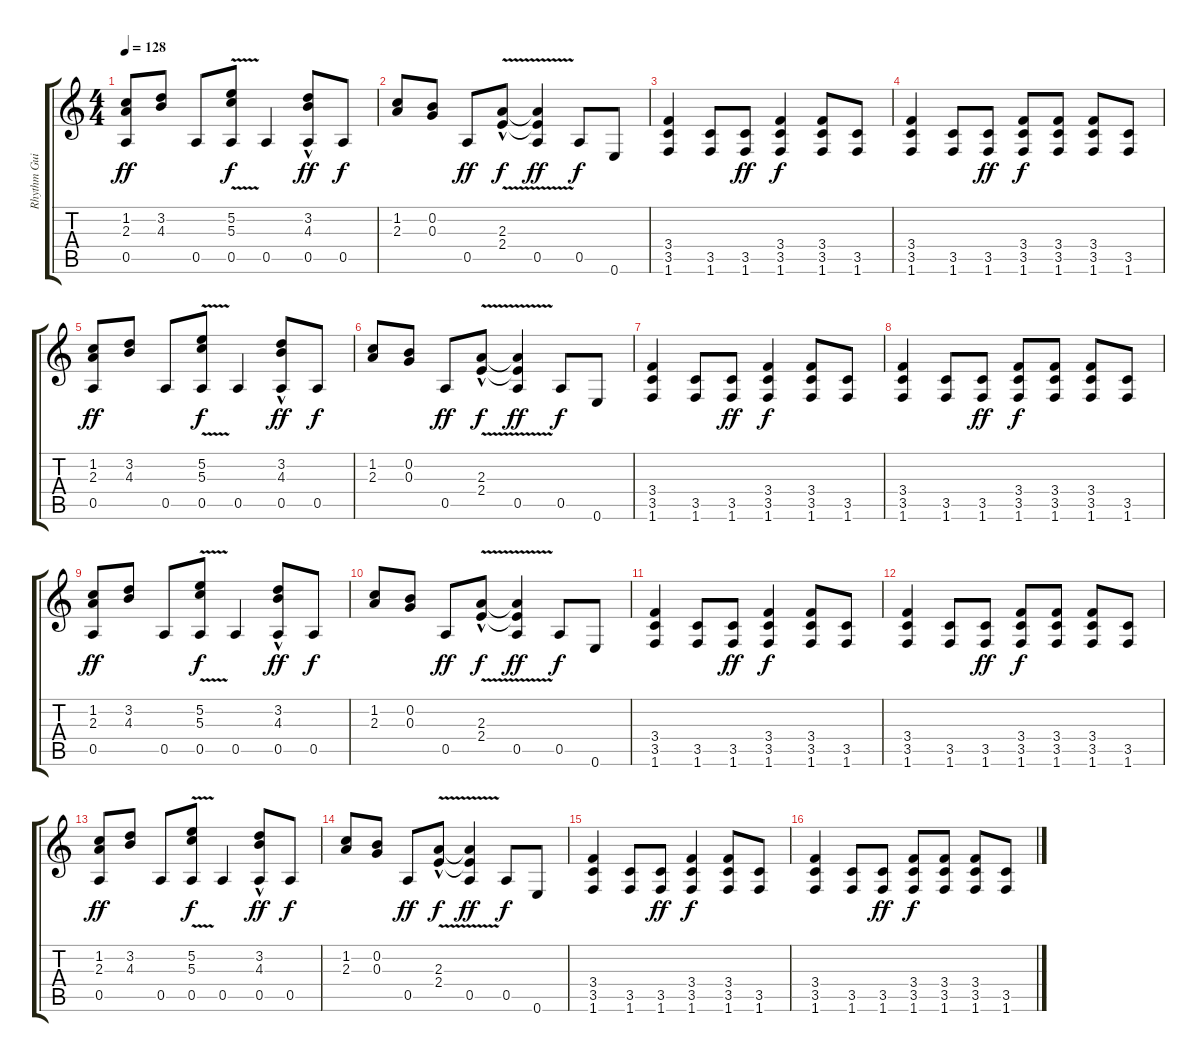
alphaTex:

\track ("Rhythm Guitar" "Rhythm Gui") {instrument electricguitarclean}
\staff {score tabs}
\tuning (E4 B3 G3 D3 A2 E2) {hide}
\ts (4 4)
\tempo 128
\clef g2
\ks c
(1.2 2.3 0.5).8{dy ff volume 11} (3.2 4.3).8 0.5.8 (5.2{v} 5.3{v} 0.5{v}).8{dy f} 0.5.4 (3.2{hac} 4.3{hac} 0.5).8{dy ff} 0.5.8{dy f} |
(1.2 2.3).8 (0.2 0.3).8 0.5.8{dy ff} (2.3{v hac} 2.4{v hac}).8{dy f} (2.3{t} 2.4{t} 0.5).4{dy ff} 0.5.8{dy f} 0.6.8 |
(3.4 3.5 1.6).4 (3.5 1.6).8 (3.5 1.6).8{dy ff} (3.4 3.5 1.6).4{dy f} (3.4 3.5 1.6).8 (3.5 1.6).8 |
(3.4 3.5 1.6).4 (3.5 1.6).8 (3.5 1.6).8{dy ff} (3.4 3.5 1.6).8{dy f} (3.4 3.5 1.6).8 (3.4 3.5 1.6).8 (3.5 1.6).8 |
(1.2 2.3 0.5).8{dy ff volume 11} (3.2 4.3).8 0.5.8 (5.2{v} 5.3{v} 0.5{v}).8{dy f} 0.5.4 (3.2{hac} 4.3{hac} 0.5).8{dy ff} 0.5.8{dy f} |
(1.2 2.3).8 (0.2 0.3).8 0.5.8{dy ff} (2.3{v hac} 2.4{v hac}).8{dy f} (2.3{t} 2.4{t} 0.5).4{dy ff} 0.5.8{dy f} 0.6.8 |
(3.4 3.5 1.6).4 (3.5 1.6).8 (3.5 1.6).8{dy ff} (3.4 3.5 1.6).4{dy f} (3.4 3.5 1.6).8 (3.5 1.6).8 |
(3.4 3.5 1.6).4 (3.5 1.6).8 (3.5 1.6).8{dy ff} (3.4 3.5 1.6).8{dy f} (3.4 3.5 1.6).8 (3.4 3.5 1.6).8 (3.5 1.6).8 |
(1.2 2.3 0.5).8{dy ff volume 11} (3.2 4.3).8 0.5.8 (5.2{v} 5.3{v} 0.5{v}).8{dy f} 0.5.4 (3.2{hac} 4.3{hac} 0.5).8{dy ff} 0.5.8{dy f} |
(1.2 2.3).8 (0.2 0.3).8 0.5.8{dy ff} (2.3{v hac} 2.4{v hac}).8{dy f} (2.3{t} 2.4{t} 0.5).4{dy ff} 0.5.8{dy f} 0.6.8 |
(3.4 3.5 1.6).4 (3.5 1.6).8 (3.5 1.6).8{dy ff} (3.4 3.5 1.6).4{dy f} (3.4 3.5 1.6).8 (3.5 1.6).8 |
(3.4 3.5 1.6).4 (3.5 1.6).8 (3.5 1.6).8{dy ff} (3.4 3.5 1.6).8{dy f} (3.4 3.5 1.6).8 (3.4 3.5 1.6).8 (3.5 1.6).8 |
(1.2 2.3 0.5).8{dy ff volume 11} (3.2 4.3).8 0.5.8 (5.2{v} 5.3{v} 0.5{v}).8{dy f} 0.5.4 (3.2{hac} 4.3{hac} 0.5).8{dy ff} 0.5.8{dy f} |
(1.2 2.3).8 (0.2 0.3).8 0.5.8{dy ff} (2.3{v hac} 2.4{v hac}).8{dy f} (2.3{t} 2.4{t} 0.5).4{dy ff} 0.5.8{dy f} 0.6.8 |
(3.4 3.5 1.6).4 (3.5 1.6).8 (3.5 1.6).8{dy ff} (3.4 3.5 1.6).4{dy f} (3.4 3.5 1.6).8 (3.5 1.6).8 |
(3.4 3.5 1.6).4 (3.5 1.6).8 (3.5 1.6).8{dy ff} (3.4 3.5 1.6).8{dy f} (3.4 3.5 1.6).8 (3.4 3.5 1.6).8 (3.5 1.6).8
